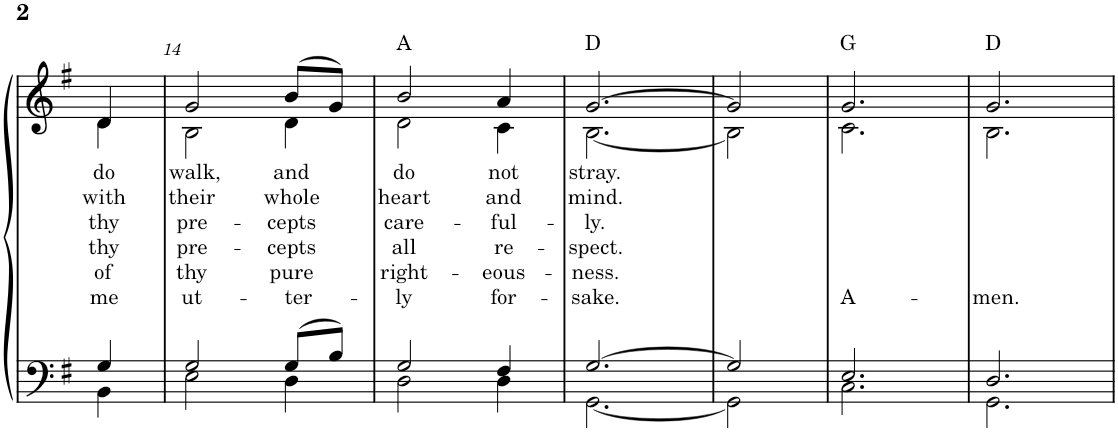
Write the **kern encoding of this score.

**kern	**kern	**text	**text	**text	**text	**text	**text	**harte
*part1	*part1	*part1	*part1	*part1	*part1	*part1	*part1	*part1
*staff2	*staff1	*staff1	*staff1	*staff1	*staff1	*staff1	*staff1	*
*I"Choir	*	*	*	*	*	*	*	*
!!LO:PB:g=z
*clefF4	*clefG2	*	*	*	*	*	*	*
*k[f#]	*k[f#]	*	*	*	*	*	*	*
*G:	*G:	*	*	*	*	*	*	*
*M3/4	*M3/4	*	*	*	*	*	*	*
=13X4	=13X4	=13X4	=13X4	=13X4	=13X4	=13X4	=13X4	=13X4
*^	*	*	*	*	*	*	*	*
!	!	!	!LO:LY:b	!LO:LY:b	!LO:LY:b	!LO:LY:b	!LO:LY:b	!LO:LY:b	!
*	*	*^	*	*	*	*	*	*	*
4G/	4BB\	4d/	4d\	do	with	thy	thy	of	me	.
=14	=14	=14	=14	=14	=14	=14	=14	=14	=14	=14
!	!	!	!	!LO:LY:b	!LO:LY:b	!LO:LY:b	!LO:LY:b	!LO:LY:b	!LO:LY:b	!
2G/	2E\	2g/	2B\	walk,	their	pre-	pre-	thy	ut-	.
!	!	!	!	!LO:LY:b	!LO:LY:b	!LO:LY:b	!LO:LY:b	!LO:LY:b	!LO:LY:b	!
8G/L	4D\	(8b/L	4d\	and	whole	-cepts	-cepts	pure	-ter-	.
8B/J	.	8g/J)	.	.	.	.	.	.	.	.
=15	=15	=15	=15	=15	=15	=15	=15	=15	=15	=15
!	!	!	!	!LO:LY:b	!LO:LY:b	!LO:LY:b	!LO:LY:b	!LO:LY:b	!LO:LY:b	!
2G/	2D\	2b/	2d\	do	heart	care-	all	right-	-ly	A:maj
!	!	!	!	!LO:LY:b	!LO:LY:b	!LO:LY:b	!LO:LY:b	!LO:LY:b	!LO:LY:b	!
4F#/	4D\	4a/	4c\	not	and	-ful-	re-	-eous-	for-	.
=16	=16	=16	=16	=16	=16	=16	=16	=16	=16	=16
!	!	!	!	!LO:LY:b	!LO:LY:b	!LO:LY:b	!LO:LY:b	!LO:LY:b	!LO:LY:b	!
[2.G/	[2.GG\	[2.g/	[2.B\	stray.	mind.	-ly.	-spect.	-ness.	-sake.	D:maj
=17	=17	=17	=17	=17	=17	=17	=17	=17	=17	=17
2G/]	2GG\]	2g/]	2B\]	.	.	.	.	.	.	.
=18	=18	=18	=18	=18	=18	=18	=18	=18	=18	=18
!	!	!	!	!	!	!	!	!	!LO:LY:b	!
2.E/	2.C\	2.g/	2.c\	.	.	.	.	.	A-	G:maj
=19	=19	=19	=19	=19	=19	=19	=19	=19	=19	=19
!	!	!	!	!	!	!	!	!	!LO:LY:b	!
2.D/	2.GG\	2.g/	2.B\	.	.	.	.	.	-men.	D:maj
*v	*v	*	*	*	*	*	*	*	*	*
*	*v	*v	*	*	*	*	*	*	*
=	=	=	=	=	=	=	=	=
*-	*-	*-	*-	*-	*-	*-	*-	*-
